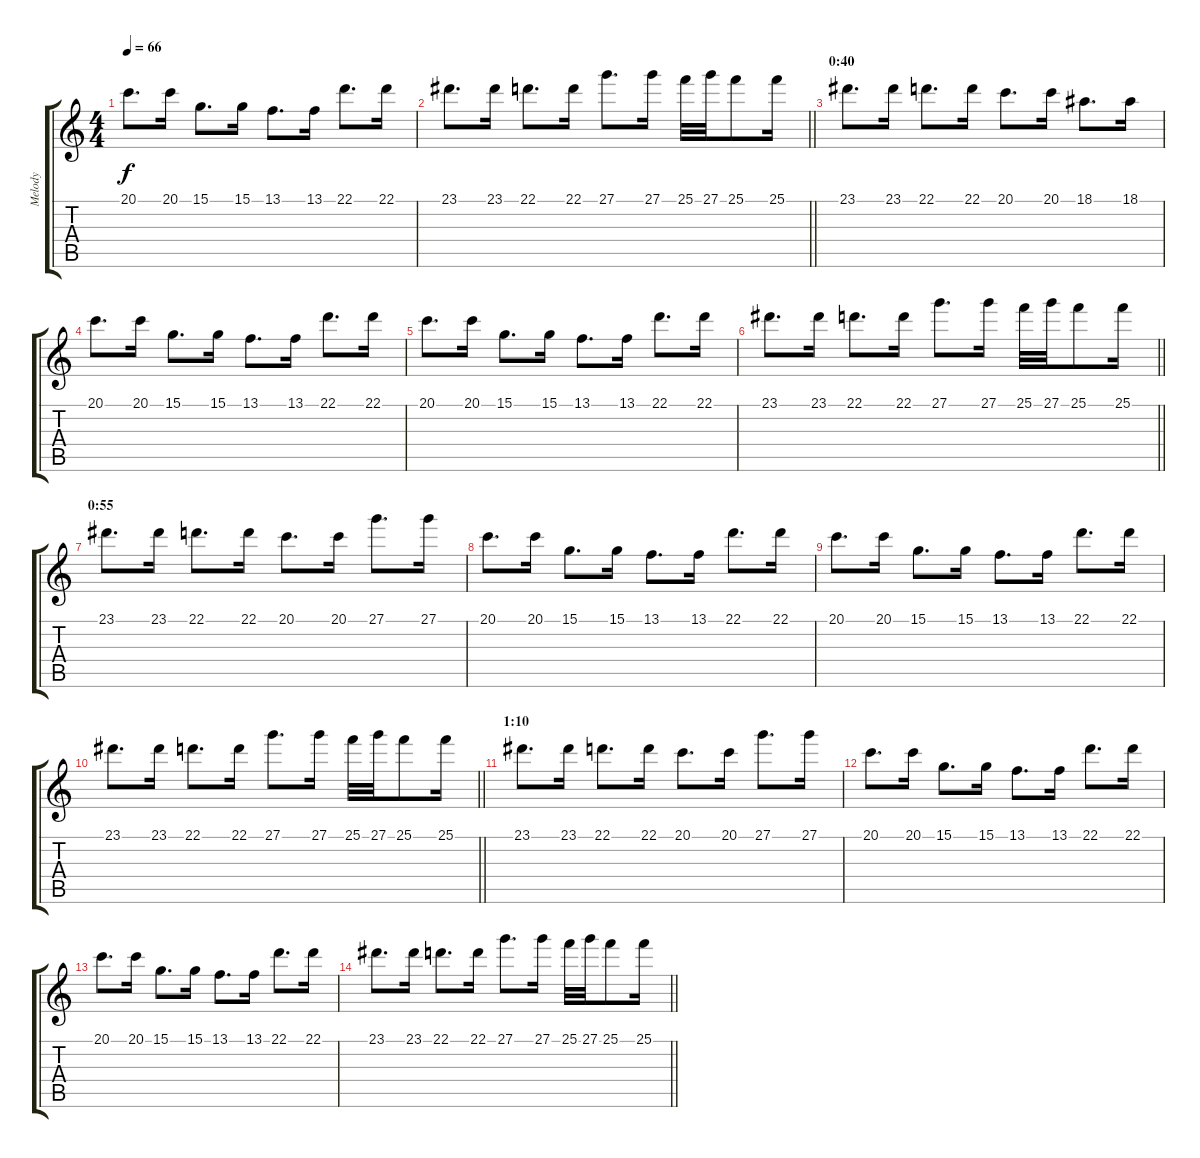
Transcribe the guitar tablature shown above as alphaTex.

\track ("Melody" "Melody") {instrument acousticgrandpiano}
\staff {score tabs}
\tuning (E4 B3 G3 D3 A2 E2) {hide}
\ts (4 4)
\tempo 66
\clef g2
\ks c
20.1.8{d dy f} 20.1.16 15.1.8{d} 15.1.16 13.1.8{d} 13.1.16 22.1.8{d} 22.1.16 |
\barLineRight lightlight
23.1.8{d} 23.1.16 22.1.8{d} 22.1.16 27.1.8{d} 27.1.16 25.1.32 27.1.32 25.1.8 25.1.16 |
\section ("" "0:40")
23.1.8{d} 23.1.16 22.1.8{d} 22.1.16 20.1.8{d} 20.1.16 18.1.8{d} 18.1.16 |
20.1.8{d} 20.1.16 15.1.8{d} 15.1.16 13.1.8{d} 13.1.16 22.1.8{d} 22.1.16 |
20.1.8{d} 20.1.16 15.1.8{d} 15.1.16 13.1.8{d} 13.1.16 22.1.8{d} 22.1.16 |
\barLineRight lightlight
23.1.8{d} 23.1.16 22.1.8{d} 22.1.16 27.1.8{d} 27.1.16 25.1.32 27.1.32 25.1.8 25.1.16 |
\section ("" "0:55")
23.1.8{d} 23.1.16 22.1.8{d} 22.1.16 20.1.8{d} 20.1.16 27.1.8{d} 27.1.16 |
20.1.8{d} 20.1.16 15.1.8{d} 15.1.16 13.1.8{d} 13.1.16 22.1.8{d} 22.1.16 |
20.1.8{d} 20.1.16 15.1.8{d} 15.1.16 13.1.8{d} 13.1.16 22.1.8{d} 22.1.16 |
\barLineRight lightlight
23.1.8{d} 23.1.16 22.1.8{d} 22.1.16 27.1.8{d} 27.1.16 25.1.32 27.1.32 25.1.8 25.1.16 |
\section ("" "1:10")
23.1.8{d volume 0} 23.1.16 22.1.8{d} 22.1.16 20.1.8{d} 20.1.16 27.1.8{d} 27.1.16 |
20.1.8{d} 20.1.16 15.1.8{d} 15.1.16 13.1.8{d} 13.1.16 22.1.8{d} 22.1.16 |
20.1.8{d} 20.1.16 15.1.8{d} 15.1.16 13.1.8{d} 13.1.16 22.1.8{d} 22.1.16 |
\barLineRight lightlight
23.1.8{d} 23.1.16 22.1.8{d} 22.1.16 27.1.8{d} 27.1.16 25.1.32 27.1.32 25.1.8 25.1.16
